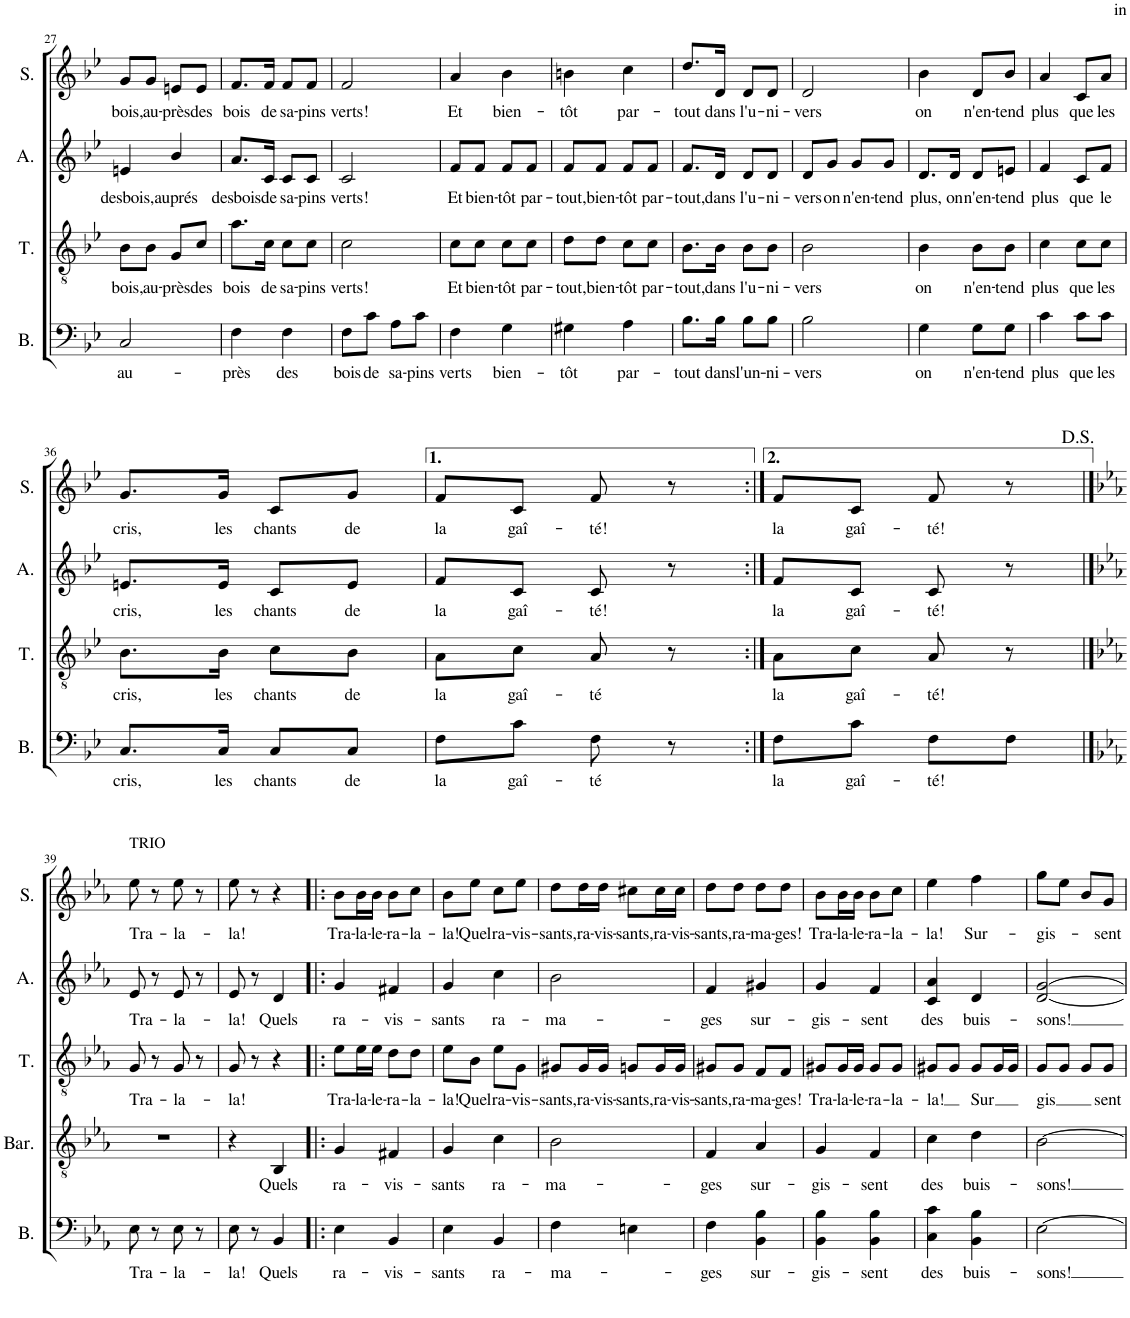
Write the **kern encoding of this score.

**kern	**text	**kern	**text	**kern	**text	**kern	**text	**kern	**text
*part5	*part5	*part4	*part4	*part3	*part3	*part2	*part2	*part1	*part1
*staff5	*staff5	*staff4	*staff4	*staff3	*staff3	*staff2	*staff2	*staff1	*staff1
*I"Bass	*	*I"Baritone	*	*I"Tenor	*	*I"Alto	*	*I"Soprano	*
*I'B.	*	*I'Bar.	*	*I'T.	*	*I'A.	*	*I'S.	*
!!LO:PB:g=z
*clefF4	*	*clefGv2	*	*clefGv2	*	*clefG2	*	*clefG2	*
*k[b-e-]	*	*k[b-e-]	*	*k[b-e-]	*	*k[b-e-]	*	*k[b-e-]	*
*M2/4	*	*M2/4	*	*M2/4	*	*M2/4	*	*M2/4	*
=27	=27	=27	=27	=27	=27	=27	=27	=27	=27
!	!LO:LY:b	!	!	!	!LO:LY:b	!	!LO:LY:b	!	!LO:LY:b
2C/	au-	2r	.	8B-\L	bois,	4en/	desbois,	8g/L	bois,
!	!	!	!	!	!LO:LY:b	!	!	!	!LO:LY:b
.	.	.	.	8B-\J	au-	.	.	8g/J	au-
!	!	!	!	!	!LO:LY:b	!	!LO:LY:b	!	!LO:LY:b
.	.	.	.	8G/L	-près	4b-/	auprés	8en/L	-près
!	!	!	!	!	!LO:LY:b	!	!	!	!LO:LY:b
.	.	.	.	8c/J	des	.	.	8e/J	des
=28	=28	=28	=28	=28	=28	=28	=28	=28	=28
!	!LO:LY:b	!	!	!	!LO:LY:b	!	!LO:LY:b	!	!LO:LY:b
4F\	-près	2r	.	8.a\L	bois	8.a/L	desbois	8.f/L	bois
!	!	!	!	!	!LO:LY:b	!	!LO:LY:b	!	!LO:LY:b
.	.	.	.	16c\Jk	de	16c/Jk	de	16f/Jk	de
!	!LO:LY:b	!	!	!	!LO:LY:b	!	!LO:LY:b	!	!LO:LY:b
4F\	des	.	.	8c\L	sa-	8c/L	sa-	8f/L	sa-
!	!	!	!	!	!LO:LY:b	!	!LO:LY:b	!	!LO:LY:b
.	.	.	.	8c\J	-pins	8c/J	-pins	8f/J	-pins
=29	=29	=29	=29	=29	=29	=29	=29	=29	=29
!	!LO:LY:b	!	!	!	!LO:LY:b	!	!LO:LY:b	!	!LO:LY:b
8F\L	bois	2r	.	2c\	verts!	2c/	verts!	2f/	verts!
!	!LO:LY:b	!	!	!	!	!	!	!	!
8c\J	de	.	.	.	.	.	.	.	.
!	!LO:LY:b	!	!	!	!	!	!	!	!
8A\L	sa-	.	.	.	.	.	.	.	.
!	!LO:LY:b	!	!	!	!	!	!	!	!
8c\J	-pins	.	.	.	.	.	.	.	.
=30	=30	=30	=30	=30	=30	=30	=30	=30	=30
!	!LO:LY:b	!	!	!	!LO:LY:b	!	!LO:LY:b	!	!LO:LY:b
4F\	verts	2r	.	8c\L	Et	8f/L	Et	4a/	Et
!	!	!	!	!	!LO:LY:b	!	!LO:LY:b	!	!
.	.	.	.	8c\J	bien-	8f/J	bien-	.	.
!	!LO:LY:b	!	!	!	!LO:LY:b	!	!LO:LY:b	!	!LO:LY:b
4G\	bien-	.	.	8c\L	-tôt	8f/L	-tôt	4b-\	bien-
!	!	!	!	!	!LO:LY:b	!	!LO:LY:b	!	!
.	.	.	.	8c\J	par-	8f/J	par-	.	.
=31	=31	=31	=31	=31	=31	=31	=31	=31	=31
!	!LO:LY:b	!	!	!	!LO:LY:b	!	!LO:LY:b	!	!LO:LY:b
4G#X\	-tôt	2r	.	8d\L	-tout,	8f/L	-tout,	4bn\	-tôt
!	!	!	!	!	!LO:LY:b	!	!LO:LY:b	!	!
.	.	.	.	8d\J	bien-	8f/J	bien-	.	.
!	!LO:LY:b	!	!	!	!LO:LY:b	!	!LO:LY:b	!	!LO:LY:b
4A\	par-	.	.	8c\L	-tôt	8f/L	-tôt	4cc\	par-
!	!	!	!	!	!LO:LY:b	!	!LO:LY:b	!	!
.	.	.	.	8c\J	par-	8f/J	par-	.	.
=32	=32	=32	=32	=32	=32	=32	=32	=32	=32
!	!LO:LY:b	!	!	!	!LO:LY:b	!	!LO:LY:b	!	!LO:LY:b
8.B-\L	-tout	2r	.	8.B-\L	-tout,	8.f/L	-tout,	8.dd/L	-tout
!	!LO:LY:b	!	!	!	!LO:LY:b	!	!LO:LY:b	!	!LO:LY:b
16B-\Jk	dans	.	.	16B-\Jk	dans	16d/Jk	dans	16d/Jk	dans
!	!LO:LY:b	!	!	!	!LO:LY:b	!	!LO:LY:b	!	!LO:LY:b
8B-\L	l'un-	.	.	8B-\L	l'u-	8d/L	l'u-	8d/L	l'u-
!	!LO:LY:b	!	!	!	!LO:LY:b	!	!LO:LY:b	!	!LO:LY:b
8B-\J	-ni-	.	.	8B-\J	-ni-	8d/J	-ni-	8d/J	-ni-
=33	=33	=33	=33	=33	=33	=33	=33	=33	=33
!	!LO:LY:b	!	!	!	!LO:LY:b	!	!LO:LY:b	!	!LO:LY:b
2B-\	-vers	2r	.	2B-\	vers	8d/L	-vers	2d/	-vers
!	!	!	!	!	!	!	!LO:LY:b	!	!
.	.	.	.	.	.	8g/J	on	.	.
!	!	!	!	!	!	!	!LO:LY:b	!	!
.	.	.	.	.	.	8g/L	n'en-	.	.
!	!	!	!	!	!	!	!LO:LY:b	!	!
.	.	.	.	.	.	8g/J	-tend	.	.
=34	=34	=34	=34	=34	=34	=34	=34	=34	=34
!	!LO:LY:b	!	!	!	!LO:LY:b	!	!LO:LY:b	!	!LO:LY:b
4G\	on	2r	.	4B-\	on	8.d/L	plus,	4b-\	on
!	!	!	!	!	!	!	!LO:LY:b	!	!
.	.	.	.	.	.	16d/Jk	on	.	.
!	!LO:LY:b	!	!	!	!LO:LY:b	!	!LO:LY:b	!	!LO:LY:b
8G\L	n'en-	.	.	8B-\L	n'en-	8d/L	n'en-	8d/L	n'en-
!	!LO:LY:b	!	!	!	!LO:LY:b	!	!LO:LY:b	!	!LO:LY:b
8G\J	-tend	.	.	8B-\J	-tend	8en/J	-tend	8b-/J	-tend
=35	=35	=35	=35	=35	=35	=35	=35	=35	=35
!	!LO:LY:b	!	!	!	!LO:LY:b	!	!LO:LY:b	!	!LO:LY:b
4c\	plus	2r	.	4c\	plus	4f/	plus	4a/	plus
!	!LO:LY:b	!	!	!	!LO:LY:b	!	!LO:LY:b	!	!LO:LY:b
8c\L	que	.	.	8c\L	que	8c/L	que	8c/L	que
!	!LO:LY:b	!	!	!	!LO:LY:b	!	!LO:LY:b	!	!LO:LY:b
8c\J	les	.	.	8c\J	les	8f/J	le	8a/J	les
!!LO:LB:g=z
=36	=36	=36	=36	=36	=36	=36	=36	=36	=36
!	!LO:LY:b	!	!	!	!LO:LY:b	!	!LO:LY:b	!	!LO:LY:b
8.C/L	cris,	2r	.	8.B-\L	cris,	8.en/L	cris,	8.g/L	cris,
!	!LO:LY:b	!	!	!	!LO:LY:b	!	!LO:LY:b	!	!LO:LY:b
16C/Jk	les	.	.	16B-\Jk	les	16e/Jk	les	16g/Jk	les
!	!LO:LY:b	!	!	!	!LO:LY:b	!	!LO:LY:b	!	!LO:LY:b
8C/L	chants	.	.	8c\L	chants	8c/L	chants	8c/L	chants
!	!LO:LY:b	!	!	!	!LO:LY:b	!	!LO:LY:b	!	!LO:LY:b
8C/J	de	.	.	8B-\J	de	8e/J	de	8g/J	de
=37	=37	=37	=37	=37	=37	=37	=37	=37	=37
!	!LO:LY:b	!	!	!	!LO:LY:b	!	!LO:LY:b	!	!LO:LY:b
8F\L	la	2r	.	8A\L	la	8f/L	la	8f/L	la
!	!LO:LY:b	!	!	!	!LO:LY:b	!	!LO:LY:b	!	!LO:LY:b
8c\J	gaî-	.	.	8c\J	gaî-	8c/J	gaî-	8c/J	gaî-
!	!LO:LY:b	!	!	!	!LO:LY:b	!	!LO:LY:b	!	!LO:LY:b
8F\	-té	.	.	8A/	-té	8c/	-té!	8f/	-té!
8r	.	.	.	8r	.	8r	.	8r	.
=38:|!	=38:|!	=38:|!	=38:|!	=38:|!	=38:|!	=38:|!	=38:|!	=38:|!	=38:|!
!	!LO:LY:b	!	!	!	!LO:LY:b	!	!LO:LY:b	!	!LO:LY:b
8F\L	la	2r	.	8A\L	la	8f/L	la	8f/L	la
!	!LO:LY:b	!	!	!	!LO:LY:b	!	!LO:LY:b	!	!LO:LY:b
8c\J	gaî-	.	.	8c\J	gaî-	8c/J	gaî-	8c/J	gaî-
!	!LO:LY:b	!	!	!	!LO:LY:b	!	!LO:LY:b	!	!LO:LY:b
8F\L	-té!	.	.	8A/	-té!	8c/	-té!	8f/	-té!
8F\J	.	.	.	8r	.	8r	.	8r	.
!!LO:LB:g=z
==39	==39	==39	==39	==39	==39	==39	==39	==39	==39
*k[b-e-a-]	*	*k[b-e-a-]	*	*k[b-e-a-]	*	*k[b-e-a-]	*	*k[b-e-a-]	*
!	!	!	!	!	!	!	!	!LO:TX:a:t=TRIO	!
!	!LO:LY:b	!	!	!	!LO:LY:b	!	!LO:LY:b	!	!LO:LY:b
8E-\	Tra-	2r	.	8G/	Tra-	8e-/	Tra-	8ee-\	Tra-
8r	.	.	.	8r	.	8r	.	8r	.
!	!LO:LY:b	!	!	!	!LO:LY:b	!	!LO:LY:b	!	!LO:LY:b
8E-\	-la-	.	.	8G/	-la-	8e-/	-la-	8ee-\	-la-
8r	.	.	.	8r	.	8r	.	8r	.
=40	=40	=40	=40	=40	=40	=40	=40	=40	=40
!	!LO:LY:b	!	!	!	!LO:LY:b	!	!LO:LY:b	!	!LO:LY:b
8E-\	-la!	4r	.	8G/	-la!	8e-/	-la!	8ee-\	-la!
8r	.	.	.	8r	.	8r	.	8r	.
!	!LO:LY:b	!	!LO:LY:b	!	!	!	!LO:LY:b	!	!
4BB-/	Quels	4BB-/	Quels	4r	.	4d/	Quels	4r	.
=41!|:	=41!|:	=41!|:	=41!|:	=41!|:	=41!|:	=41!|:	=41!|:	=41!|:	=41!|:
!	!LO:LY:b	!	!LO:LY:b	!	!LO:LY:b	!	!LO:LY:b	!	!LO:LY:b
4E-\	ra-	4G/	ra-	8e-\L	Tra-	4g/	ra-	8b-\L	Tra-
!	!	!	!	!	!LO:LY:b	!	!	!	!LO:LY:b
.	.	.	.	16e-\L	-la-	.	.	16b-\L	-la-
!	!	!	!	!	!LO:LY:b	!	!	!	!LO:LY:b
.	.	.	.	16e-\JJ	-le-	.	.	16b-\JJ	-le-
!	!LO:LY:b	!	!LO:LY:b	!	!LO:LY:b	!	!LO:LY:b	!	!LO:LY:b
4BB-/	-vis-	4F#X/	-vis-	8d\L	-ra-	4f#X/	-vis-	8b-\L	-ra-
!	!	!	!	!	!LO:LY:b	!	!	!	!LO:LY:b
.	.	.	.	8d\J	-la-	.	.	8cc\J	-la-
=42	=42	=42	=42	=42	=42	=42	=42	=42	=42
!	!LO:LY:b	!	!LO:LY:b	!	!LO:LY:b	!	!LO:LY:b	!	!LO:LY:b
4E-\	-sants	4G/	-sants	8e-\L	-la!	4g/	-sants	8b-\L	-la!
!	!	!	!	!	!LO:LY:b	!	!	!	!LO:LY:b
.	.	.	.	8B-\J	Quel	.	.	8ee-\J	Quel
!	!LO:LY:b	!	!LO:LY:b	!	!LO:LY:b	!	!LO:LY:b	!	!LO:LY:b
4BB-/	ra-	4c\	ra-	8e-\L	ra-	4cc\	ra-	8cc\L	ra-
!	!	!	!	!	!LO:LY:b	!	!	!	!LO:LY:b
.	.	.	.	8G\J	-vis-	.	.	8ee-\J	-vis-
=43	=43	=43	=43	=43	=43	=43	=43	=43	=43
!	!LO:LY:b	!	!LO:LY:b	!	!LO:LY:b	!	!LO:LY:b	!	!LO:LY:b
4F\	-ma-	2B-\	-ma-	8G#X/L	-sants,	2b-\	-ma-	8dd\L	-sants,
!	!	!	!	!	!LO:LY:b	!	!	!	!LO:LY:b
.	.	.	.	16G#/L	ra-	.	.	16dd\L	ra-
!	!	!	!	!	!LO:LY:b	!	!	!	!LO:LY:b
.	.	.	.	16G#/JJ	-vis-	.	.	16dd\JJ	-vis-
!	!	!	!	!	!LO:LY:b	!	!	!	!LO:LY:b
4En\	.	.	.	8Gn/L	-sants,	.	.	8cc#X\L	-sants,
!	!	!	!	!	!LO:LY:b	!	!	!	!LO:LY:b
.	.	.	.	16G/L	ra-	.	.	16cc#\L	ra-
!	!	!	!	!	!LO:LY:b	!	!	!	!LO:LY:b
.	.	.	.	16G/JJ	-vis-	.	.	16cc#\JJ	-vis-
=44	=44	=44	=44	=44	=44	=44	=44	=44	=44
!	!LO:LY:b	!	!LO:LY:b	!	!LO:LY:b	!	!LO:LY:b	!	!LO:LY:b
4F\	-ges	4F/	-ges	8G#X/L	-sants,	4f/	-ges	8dd\L	-sants,
!	!	!	!	!	!LO:LY:b	!	!	!	!LO:LY:b
.	.	.	.	8G#/J	ra-	.	.	8dd\J	ra-
!	!LO:LY:b	!	!LO:LY:b	!	!LO:LY:b	!	!LO:LY:b	!	!LO:LY:b
4BB-\ 4B-\	sur-	4A-/	sur-	8F/L	-ma-	4g#X/	sur-	8dd\L	-ma-
!	!	!	!	!	!LO:LY:b	!	!	!	!LO:LY:b
.	.	.	.	8F/J	-ges!	.	.	8dd\J	-ges!
=45	=45	=45	=45	=45	=45	=45	=45	=45	=45
!	!LO:LY:b	!	!LO:LY:b	!	!LO:LY:b	!	!LO:LY:b	!	!LO:LY:b
4BB-\ 4B-\	-gis-	4G/	-gis-	8G#X/L	Tra-	4g/	-gis-	8b-\L	Tra-
!	!	!	!	!	!LO:LY:b	!	!	!	!LO:LY:b
.	.	.	.	16G#/L	-la-	.	.	16b-\L	-la-
!	!	!	!	!	!LO:LY:b	!	!	!	!LO:LY:b
.	.	.	.	16G#/JJ	-le-	.	.	16b-\JJ	-le-
!	!LO:LY:b	!	!LO:LY:b	!	!LO:LY:b	!	!LO:LY:b	!	!LO:LY:b
4BB-\ 4B-\	-sent	4F/	-sent	8G#/L	-ra-	4f/	-sent	8b-\L	-ra-
!	!	!	!	!	!LO:LY:b	!	!	!	!LO:LY:b
.	.	.	.	8G#/J	-la-	.	.	8cc\J	-la-
=46	=46	=46	=46	=46	=46	=46	=46	=46	=46
!	!LO:LY:b	!	!LO:LY:b	!	!LO:LY:b	!	!LO:LY:b	!	!LO:LY:b
4C\ 4c\	des	4c\	des	8G#X/L	-la!	4c/ 4a-/	des	4ee-\	-la!
.	.	.	.	8G#/J	.	.	.	.	.
!	!LO:LY:b	!	!LO:LY:b	!	!LO:LY:b	!	!LO:LY:b	!	!LO:LY:b
4BB-\ 4B-\	buis-	4d\	buis-	8G#/L	Sur	4d/	buis-	4ff\	Sur-
.	.	.	.	16G#/L	.	.	.	.	.
.	.	.	.	16G#/JJ	.	.	.	.	.
=47	=47	=47	=47	=47	=47	=47	=47	=47	=47
!	!LO:LY:b	!	!LO:LY:b	!	!LO:LY:b	!	!LO:LY:b	!	!LO:LY:b
[2E-\	-sons!	[2B-\	-sons!	8G/L	gis	[2d/ [2g/	-sons!	8gg\L	-gis-
.	.	.	.	8G/J	.	.	.	8ee-\J	.
.	.	.	.	8G/L	.	.	.	8b-/L	.
!	!	!	!	!	!LO:LY:b	!	!	!	!LO:LY:b
.	.	.	.	8G/J	sent	.	.	8g/J	-sent
=	=	=	=	=	=	=	=	=	=
*-	*-	*-	*-	*-	*-	*-	*-	*-	*-
